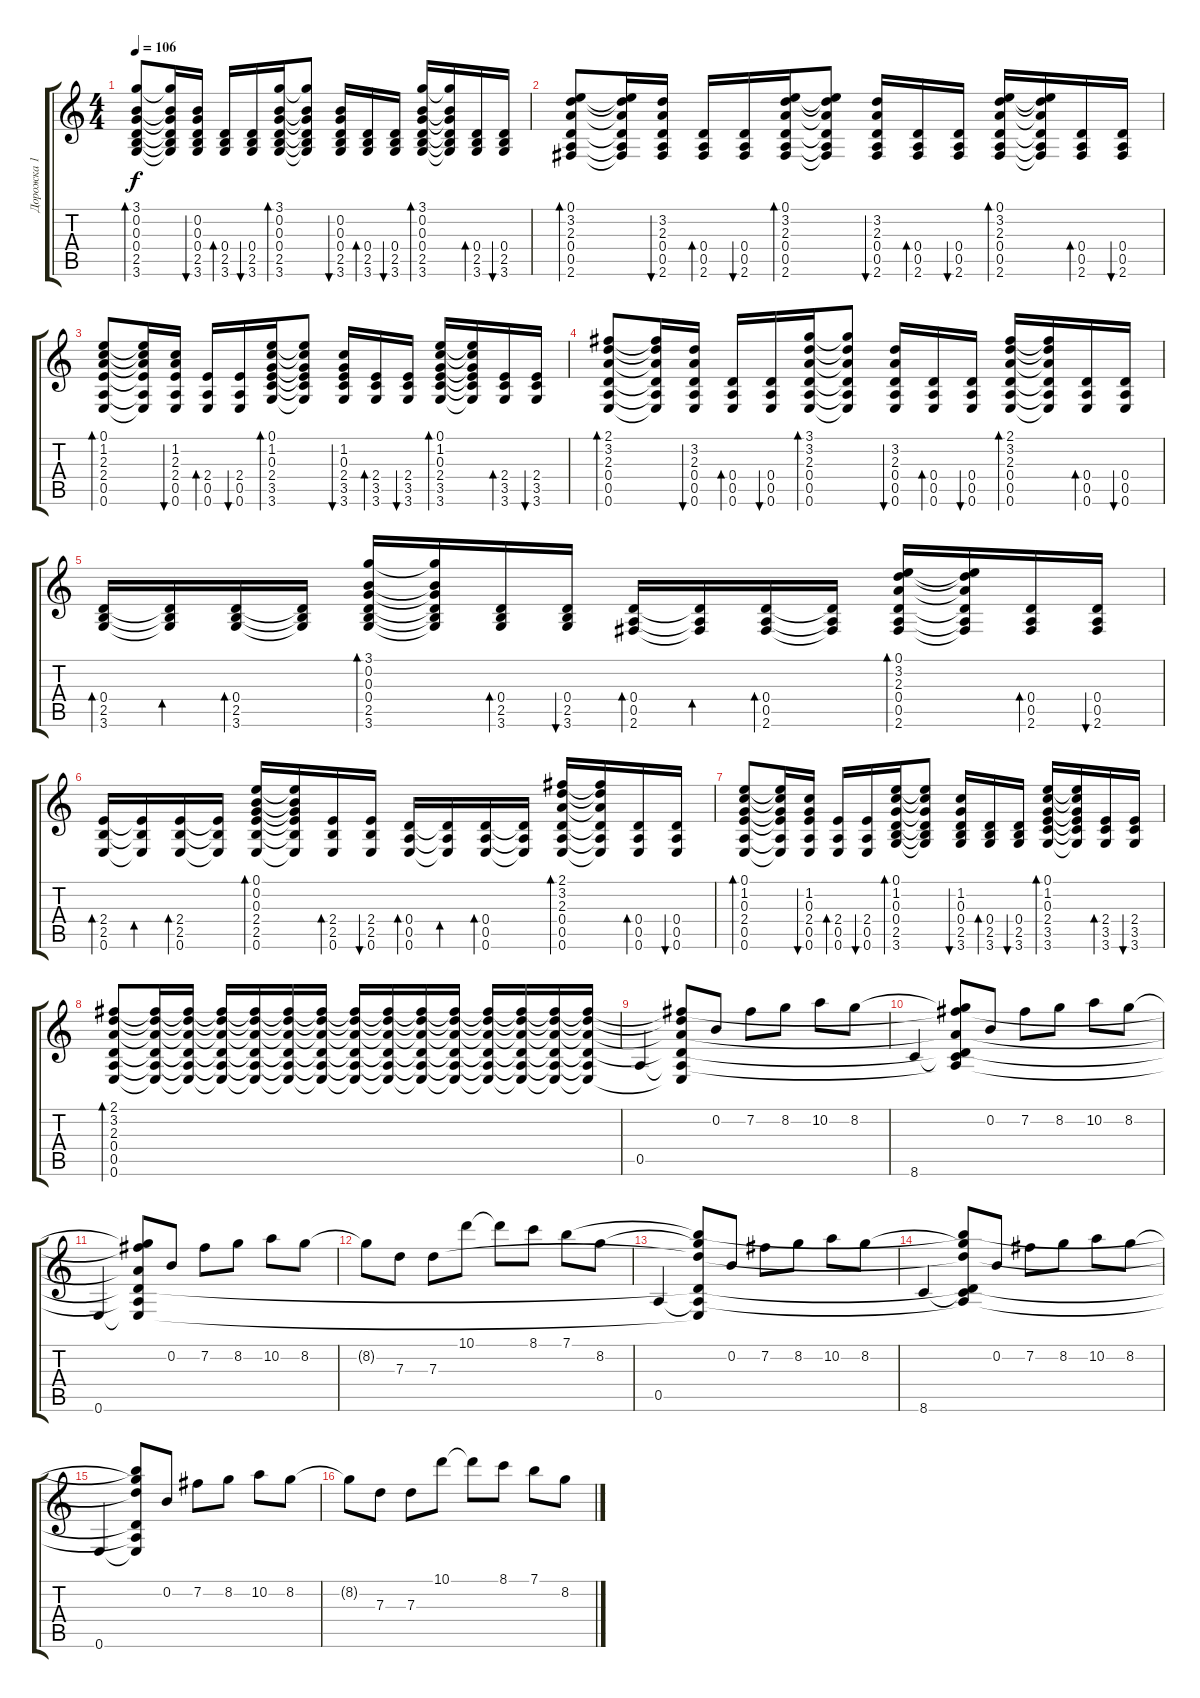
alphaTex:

\track ("Дорожка 1" "Дорожка 1") {instrument acousticguitarsteel}
\staff {score tabs}
\tuning (E4 B3 G3 D3 A2 E2) {hide}
\ts (4 4)
\tempo 106
\clef g2
\ks c
(3.1 0.2 0.3 0.4 2.5 3.6).8{bd 60 dy f} (3.1{t} 0.2{t} 0.3{t} 0.4{t} 2.5{t} 3.6{t}).16 (0.2 0.3 0.4 2.5 3.6).16{bu 60} (0.4 2.5 3.6).16{bd 60} (0.4 2.5 3.6).16{bu 60} (3.1 0.2 0.3 0.4 2.5 3.6).16{bd 60} (3.1{t} 0.2{t} 0.3{t} 0.4{t} 2.5{t} 3.6{t}).8 (0.2 0.3 0.4 2.5 3.6).16{bu 60} (0.4 2.5 3.6).16{bd 60} (0.4 2.5 3.6).16{bu 60} (3.1 0.2 0.3 0.4 2.5 3.6).16{bd 60} (3.1{t} 0.2{t} 0.3{t} 0.4{t} 2.5{t} 3.6{t}).16 (0.4 2.5 3.6).16{bd 60} (0.4 2.5 3.6).16{bu 60} |
(0.1 3.2 2.3 0.4 0.5 2.6).8{bd 60} (0.1{t} 3.2{t} 2.3{t} 0.4{t} 0.5{t} 2.6{t}).16 (3.2 2.3 0.4 0.5 2.6).16{bu 60} (0.4 0.5 2.6).16{bd 60} (0.4 0.5 2.6).16{bu 60} (0.1 3.2 2.3 0.4 0.5 2.6).16{bd 60} (0.1{t} 3.2{t} 2.3{t} 0.4{t} 0.5{t} 2.6{t}).8 (3.2 2.3 0.4 0.5 2.6).16{bu 60} (0.4 0.5 2.6).16{bd 60} (0.4 0.5 2.6).16{bu 60} (0.1 3.2 2.3 0.4 0.5 2.6).16{bd 60} (0.1{t} 3.2{t} 2.3{t} 0.4{t} 0.5{t} 2.6{t}).16 (0.4 0.5 2.6).16{bd 60} (0.4 0.5 2.6).16{bu 60} |
(0.1 1.2 2.3 2.4 0.5 0.6).8{bd 60} (0.1{t} 1.2{t} 2.3{t} 2.4{t} 0.5{t} 0.6{t}).16 (1.2 2.3 2.4 0.5 0.6).16{bu 60} (2.4 0.5 0.6).16{bd 60} (2.4 0.5 0.6).16{bu 60} (0.1 1.2 0.3 2.4 3.5 3.6).16{bd 60} (0.1{t} 1.2{t} 0.3{t} 2.4{t} 3.5{t} 3.6{t}).8 (1.2 0.3 2.4 3.5 3.6).16{bu 60} (2.4 3.5 3.6).16{bd 60} (2.4 3.5 3.6).16{bu 60} (0.1 1.2 0.3 2.4 3.5 3.6).16{bd 60} (0.1{t} 1.2{t} 0.3{t} 2.4{t} 3.5{t} 3.6{t}).16 (2.4 3.5 3.6).16{bd 60} (2.4 3.5 3.6).16{bu 60} |
(2.1 3.2 2.3 0.4 0.5 0.6).8{bd 60} (2.1{t} 3.2{t} 2.3{t} 0.4{t} 0.5{t} 0.6{t}).16 (3.2 2.3 0.4 0.5 0.6).16{bu 60} (0.4 0.5 0.6).16{bd 60} (0.4 0.5 0.6).16{bu 60} (3.1 3.2 2.3 0.4 0.5 0.6).16{bd 60} (3.1{t} 3.2{t} 2.3{t} 0.4{t} 0.5{t} 0.6{t}).8 (3.2 2.3 0.4 0.5 0.6).16{bu 60} (0.4 0.5 0.6).16{bd 60} (0.4 0.5 0.6).16{bu 60} (2.1 3.2 2.3 0.4 0.5 0.6).16{bd 60} (2.1{t} 3.2{t} 2.3{t} 0.4{t} 0.5{t} 0.6{t}).16 (0.4 0.5 0.6).16{bd 60} (0.4 0.5 0.6).16{bu 60} |
(0.4 2.5 3.6).16{bd 60} (0.4{t} 2.5{t} 3.6{t}).16{bd 60} (0.4 2.5 3.6).16{bd 60} (0.4{t} 2.5{t} 3.6{t}).16 (3.1 0.2 0.3 0.4 2.5 3.6).16{bd 60} (3.1{t} 0.2{t} 0.3{t} 0.4{t} 2.5{t} 3.6{t}).16 (0.4 2.5 3.6).16{bd 60} (0.4 2.5 3.6).16{bu 60} (0.4 0.5 2.6).16{bd 60} (0.4{t} 0.5{t} 2.6{t}).16{bd 60} (0.4 0.5 2.6).16{bd 60} (0.4{t} 0.5{t} 2.6{t}).16 (0.1 3.2 2.3 0.4 0.5 2.6).16{bd 60} (0.1{t} 3.2{t} 2.3{t} 0.4{t} 0.5{t} 2.6{t}).16 (0.4 0.5 2.6).16{bd 60} (0.4 0.5 2.6).16{bu 60} |
(2.4 2.5 0.6).16{bd 60} (2.4{t} 2.5{t} 0.6{t}).16{bd 60} (2.4 2.5 0.6).16{bd 60} (2.4{t} 2.5{t} 0.6{t}).16 (0.1 0.2 0.3 2.4 2.5 0.6).16{bd 60} (0.1{t} 0.2{t} 0.3{t} 2.4{t} 2.5{t} 0.6{t}).16 (2.4 2.5 0.6).16{bd 60} (2.4 2.5 0.6).16{bu 60} (0.4 0.5 0.6).16{bd 60} (0.4{t} 0.5{t} 0.6{t}).16{bd 60} (0.4 0.5 0.6).16{bd 60} (0.4{t} 0.5{t} 0.6{t}).16 (2.1 3.2 2.3 0.4 0.5 0.6).16{bd 60} (2.1{t} 3.2{t} 2.3{t} 0.4{t} 0.5{t} 0.6{t}).16 (0.4 0.5 0.6).16{bd 60} (0.4 0.5 0.6).16{bu 60} |
(0.1 1.2 0.3 2.4 0.5 0.6).8{bd 60} (0.1{t} 1.2{t} 0.3{t} 2.4{t} 0.5{t} 0.6{t}).16 (1.2 0.3 2.4 0.5 0.6).16{bu 60} (2.4 0.5 0.6).16{bd 60} (2.4 0.5 0.6).16{bu 60} (0.1 1.2 0.3 0.4 2.5 3.6).16{bd 60} (0.1{t} 1.2{t} 0.3{t} 0.4{t} 2.5{t} 3.6{t}).8 (1.2 0.3 0.4 2.5 3.6).16{bu 60} (0.4 2.5 3.6).16{bd 60} (0.4 2.5 3.6).16{bu 60} (0.1 1.2 0.3 2.4 3.5 3.6).16{bd 60} (0.1{t} 1.2{t} 0.3{t} 2.4{t} 3.5{t} 3.6{t}).16 (2.4 3.5 3.6).16{bd 60} (2.4 3.5 3.6).16{bu 60} |
(2.1 3.2 2.3 0.4 0.5 0.6).8{bd 60} (2.1{t} 3.2{t} 2.3{t} 0.4{t} 0.5{t} 0.6{t}).16 (2.1{t} 3.2{t} 2.3{t} 0.4{t} 0.5{t} 0.6{t}).16 (2.1{t} 3.2{t} 2.3{t} 0.4{t} 0.5{t} 0.6{t}).16 (2.1{t} 3.2{t} 2.3{t} 0.4{t} 0.5{t} 0.6{t}).16 (2.1{t} 3.2{t} 2.3{t} 0.4{t} 0.5{t} 0.6{t}).16 (2.1{t} 3.2{t} 2.3{t} 0.4{t} 0.5{t} 0.6{t}).16 (2.1{t} 3.2{t} 2.3{t} 0.4{t} 0.5{t} 0.6{t}).16 (2.1{t} 3.2{t} 2.3{t} 0.4{t} 0.5{t} 0.6{t}).16 (2.1{t} 3.2{t} 2.3{t} 0.4{t} 0.5{t} 0.6{t}).16 (2.1{t} 3.2{t} 2.3{t} 0.4{t} 0.5{t} 0.6{t}).16 (2.1{t} 3.2{t} 2.3{t} 0.4{t} 0.5{t} 0.6{t}).16 (2.1{t} 3.2{t} 2.3{t} 0.4{t} 0.5{t} 0.6{t}).16 (2.1{t} 3.2{t} 2.3{t} 0.4{t} 0.5{t} 0.6{t}).16 (2.1{t} 3.2{t} 2.3{t} 0.4{t} 0.5{t} 0.6{t}).16 |
0.5.4 (2.1{t} 3.2{t} 2.3{t} 0.4{t} 0.5{t} 0.6{t}).8 0.2.8 7.2.8 8.2.8 10.2.8 8.2.8 |
8.6.4 (2.1{t} 8.2{t} 2.3{t} 0.4{t} 0.5{t} 8.6{t}).8 0.2.8 7.2.8 8.2.8 10.2.8 8.2.8 |
0.6.4 (2.1{t} 8.2{t} 2.3{t} 0.4{t} 0.5{t} 0.6{t}).8 0.2.8 7.2.8 8.2.8 10.2.8 8.2.8 |
8.2{t}.8 7.3.8 7.3.8 10.1.8 10.1{t}.8 8.1.8 7.1.8 8.2.8 |
0.5.4 (7.1{t} 8.2{t} 7.3{t} 0.4{t} 0.5{t} 0.6{t}).8 0.2.8 7.2.8 8.2.8 10.2.8 8.2.8 |
8.6.4 (7.1{t} 8.2{t} 7.3{t} 0.4{t} 0.5{t} 8.6{t}).8 0.2.8 7.2.8 8.2.8 10.2.8 8.2.8 |
0.6.4 (7.1{t} 8.2{t} 7.3{t} 0.4{t} 0.5{t} 0.6{t}).8 0.2.8 7.2.8 8.2.8 10.2.8 8.2.8 |
8.2{t}.8 7.3.8 7.3.8 10.1.8 10.1{t}.8 8.1.8 7.1.8 8.2.8
